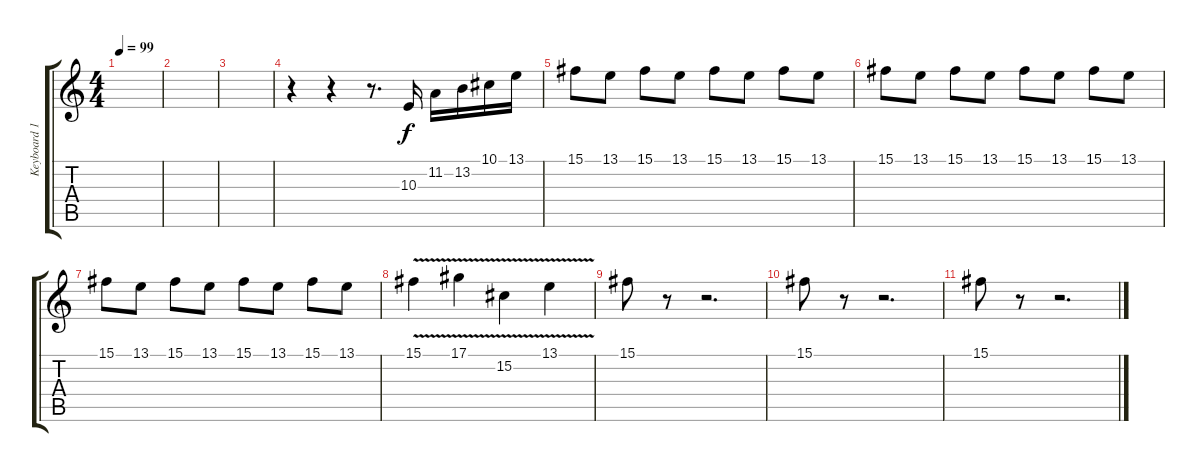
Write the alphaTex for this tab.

\track ("Keyboard 1" "Keyboard 1") {instrument viola}
\staff {score tabs}
\tuning (Eb4 Bb3 Gb3 Db3 Ab2 Eb2) {hide}
\ts (4 4)
\tempo 99
\clef g2
\ks c
|
|
|
r.4{volume 15} r.4 r.8{d} 10.3.16 11.2.16 13.2.16 10.1.16 13.1.16 |
15.1.8 13.1.8 15.1.8 13.1.8 15.1.8 13.1.8 15.1.8 13.1.8 |
15.1.8 13.1.8 15.1.8 13.1.8 15.1.8 13.1.8 15.1.8 13.1.8 |
15.1.8 13.1.8 15.1.8 13.1.8 15.1.8 13.1.8 15.1.8 13.1.8 |
15.1{v}.4 17.1{v}.4 15.2{v}.4 13.1{v}.4 |
15.1.8 r.8 r.2{d} |
15.1.8 r.8 r.2{d} |
15.1.8 r.8 r.2{d}
